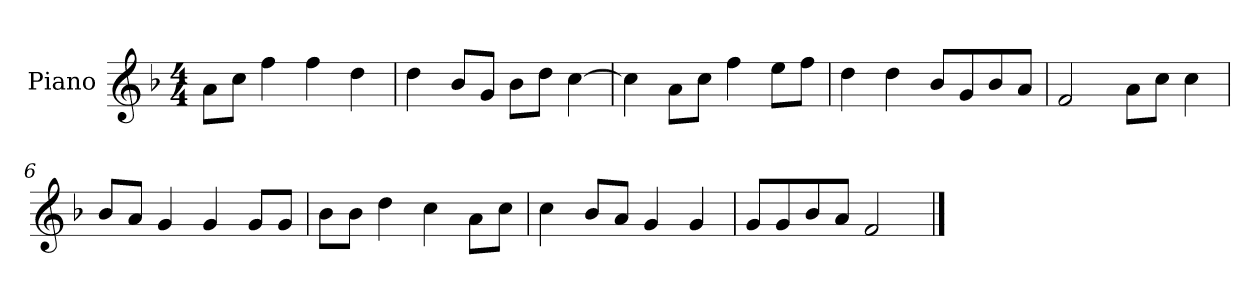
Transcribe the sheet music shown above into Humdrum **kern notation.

**kern
*part1
*staff1
*I"Piano
*I'P-no
*clefG2
*k[b-]
*M4/4
*MM90
=1
8a\L
8cc\J
4ff\
4ff\
4dd\
=2
4dd\
8b-/L
8g/J
8b-\L
8dd\J
[4cc\
=3
4cc\]
8a\L
8cc\J
4ff\
8ee\L
8ff\J
=4
4dd\
4dd\
8b-/L
8g/
8b-/
8a/J
=5
2f/
8a\L
8cc\J
4cc\
=6
8b-/L
8a/J
4g/
4g/
8g/L
8g/J
!!LO:LB:g=z
=7
8b-\L
8b-\J
4dd\
4cc\
8a\L
8cc\J
=8
4cc\
8b-/L
8a/J
4g/
4g/
=9
8g/L
8g/
8b-/
8a/J
2f/
==
*-
